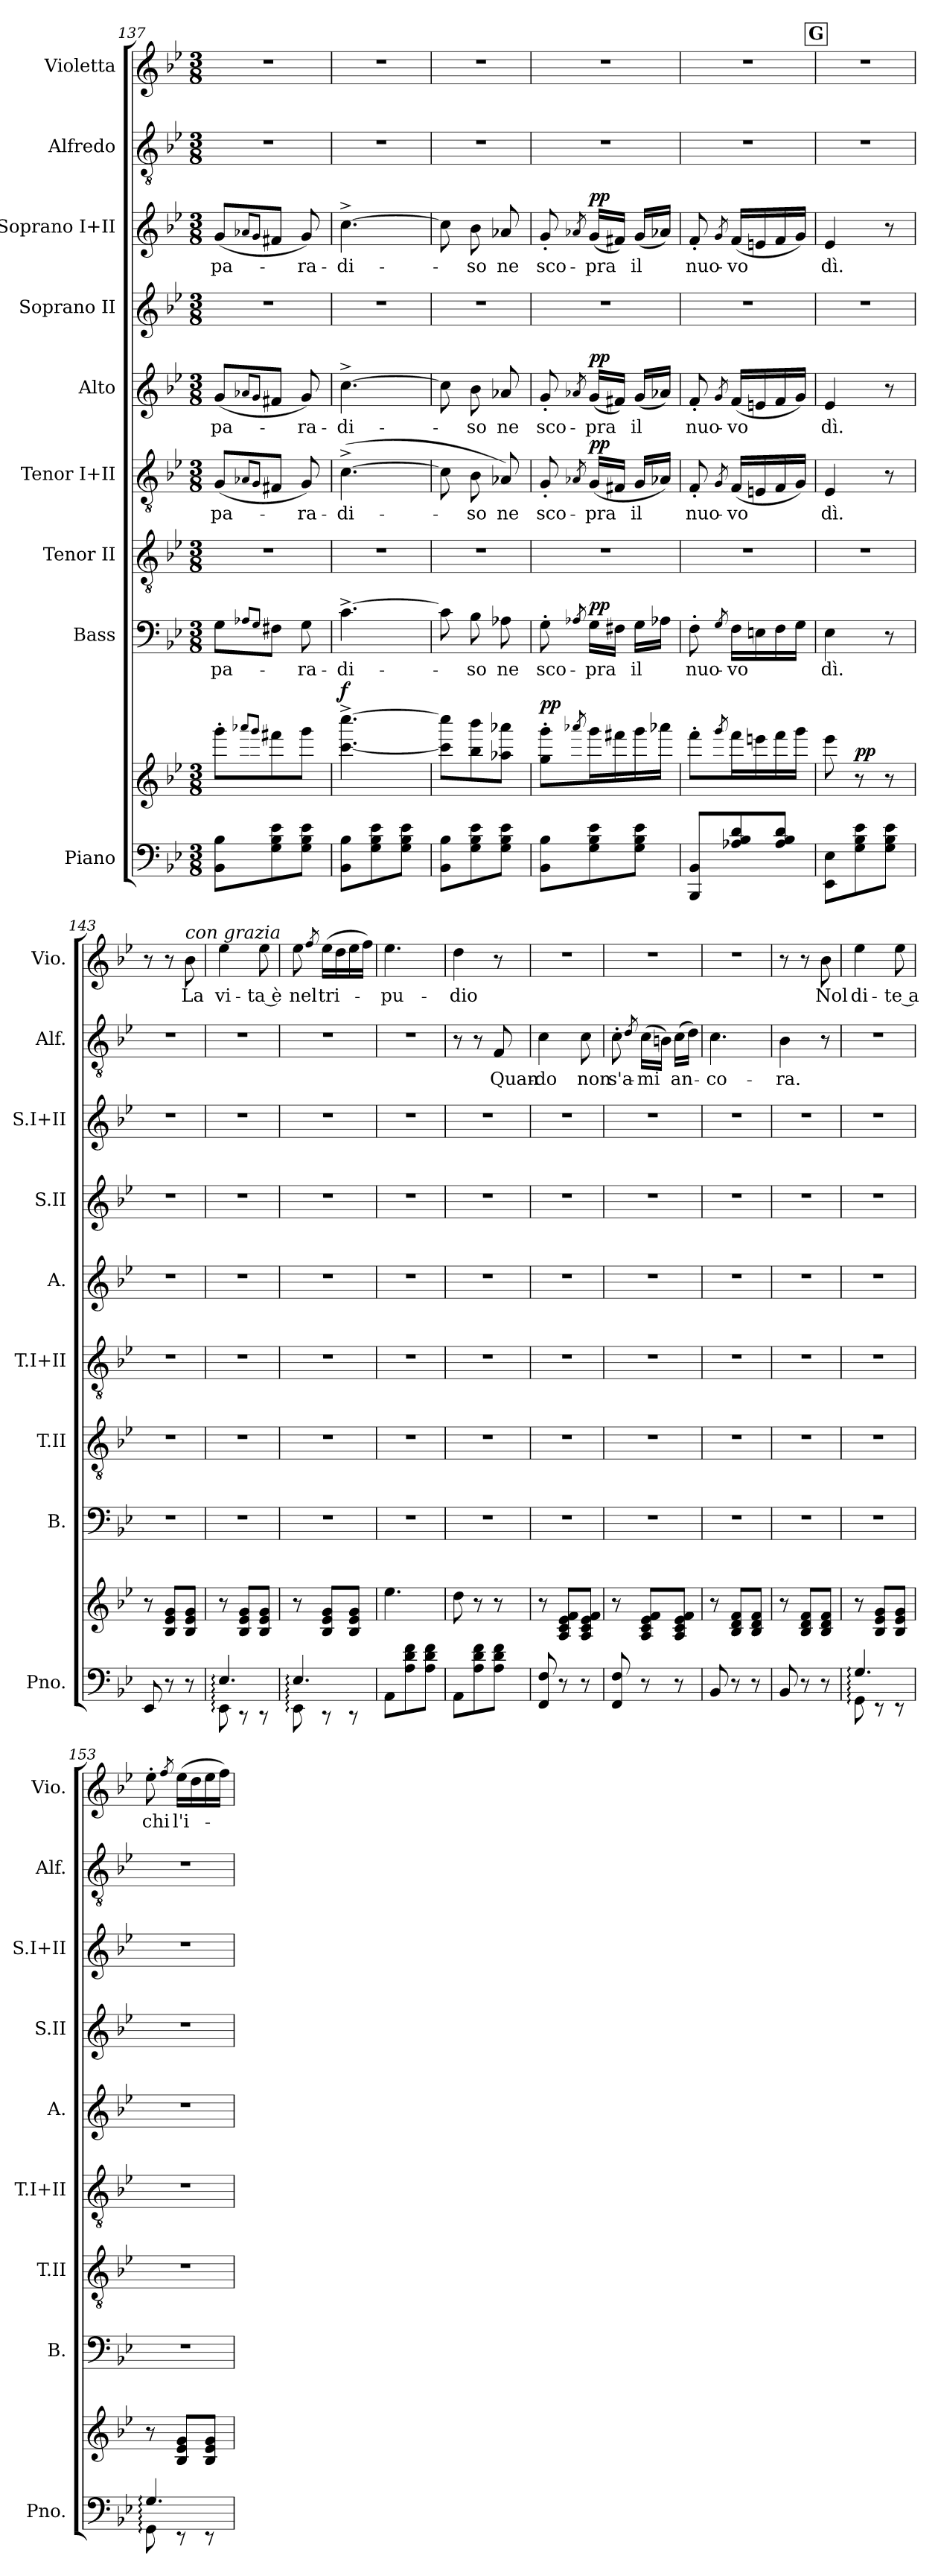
**kern	**kern	**dynam	**kern	**text	**dynam	**kern	**kern	**text	**dynam	**kern	**text	**dynam	**kern	**kern	**text	**dynam	**kern	**text	**kern	**text
*part9	*part9	*part9	*part8	*part8	*part8	*part7	*part6	*part6	*part6	*part5	*part5	*part5	*part4	*part3	*part3	*part3	*part2	*part2	*part1	*part1
*staff10	*staff9	*staff9/10	*staff8	*staff8	*staff8	*staff7	*staff6	*staff6	*staff6	*staff5	*staff5	*staff5	*staff4	*staff3	*staff3	*staff3	*staff2	*staff2	*staff1	*staff1
*I"Piano	*	*	*I"Bass	*	*	*I"Tenor II	*I"Tenor I+II	*	*	*I"Alto	*	*	*I"Soprano II	*I"Soprano I+II	*	*	*I"Alfredo	*	*I"Violetta	*
*I'Pno.	*	*	*I'B.	*	*	*I'T.II	*I'T.I+II	*	*	*I'A.	*	*	*I'S.II	*I'S.I+II	*	*	*I'Alf.	*	*I'Vio.	*
*clefF4	*clefG2	*	*clefF4	*	*	*clefGv2	*clefGv2	*	*	*clefG2	*	*	*clefG2	*clefG2	*	*	*clefGv2	*	*clefG2	*
*k[b-e-]	*k[b-e-]	*	*k[b-e-]	*	*	*k[b-e-]	*k[b-e-]	*	*	*k[b-e-]	*	*	*k[b-e-]	*k[b-e-]	*	*	*k[b-e-]	*	*k[b-e-]	*
*M3/8	*M3/8	*	*M3/8	*	*	*M3/8	*M3/8	*	*	*M3/8	*	*	*M3/8	*M3/8	*	*	*M3/8	*	*M3/8	*
=137	=137	=137	=137	=137	=137	=137	=137	=137	=137	=137	=137	=137	=137	=137	=137	=137	=137	=137	=137	=137
!	!	!	!	!LO:LY:b	!	!	!	!LO:LY:b	!	!	!LO:LY:b	!	!	!	!LO:LY:b	!	!	!	!	!
8BB-\ 8B-\L	8ggg'\L	.	8G\L	pa-	.	4.r	(<8G/L	pa-	.	(<8g/L	pa-	.	4.r	(<8g/L	pa-	.	4.r	.	4.r	.
.	8qaaa-X/L	.	8qA-X/L	.	.	.	8qA-X/L	.	.	8qa-X/L	.	.	.	8qa-X/L	.	.	.	.	.	.
.	8qggg/J	.	8qG/J	.	.	.	8qG/J	.	.	8qg/J	.	.	.	8qg/J	.	.	.	.	.	.
8G\ 8B-\ 8e-\	8fff#X\	.	8F#X\J	.	.	.	8F#X/J	.	.	8f#X/J	.	.	.	8f#X/J	.	.	.	.	.	.
!	!	!	!	!LO:LY:b	!	!	!	!LO:LY:b	!	!	!LO:LY:b	!	!	!	!LO:LY:b	!	!	!	!	!
8G\ 8B-\ 8e-\J	8ggg\J	.	8G\	-ra-	.	.	8G/)	-ra-	.	8g/)	-ra-	.	.	8g/)	-ra-	.	.	.	.	.
=138	=138	=138	=138	=138	=138	=138	=138	=138	=138	=138	=138	=138	=138	=138	=138	=138	=138	=138	=138	=138
!	!	!LO:DY:a	!	!LO:LY:b	!	!	!	!LO:LY:b	!	!	!LO:LY:b	!	!	!	!LO:LY:b	!	!	!	!	!
8BB-\ 8B-\L	[4.ccc\^ [4.cccc\^	f	[4.c^\	-di-	.	4.r	(>[4.c^\	-di-	.	[4.cc^\	-di-	.	4.r	[4.cc^\	-di-	.	4.r	.	4.r	.
8G\ 8B-\ 8e-\	.	.	.	.	.	.	.	.	.	.	.	.	.	.	.	.	.	.	.	.
8G\ 8B-\ 8e-\J	.	.	.	.	.	.	.	.	.	.	.	.	.	.	.	.	.	.	.	.
=139	=139	=139	=139	=139	=139	=139	=139	=139	=139	=139	=139	=139	=139	=139	=139	=139	=139	=139	=139	=139
8BB-\ 8B-\L	8ccc\] 8cccc\]L	.	8c\]	.	.	4.r	8c\]	.	.	8cc\]	.	.	4.r	8cc\]	.	.	4.r	.	4.r	.
!	!	!	!	!LO:LY:b	!	!	!	!LO:LY:b	!	!	!LO:LY:b	!	!	!	!LO:LY:b	!	!	!	!	!
8G\ 8B-\ 8e-\	8bb-\ 8bbb-\	.	8B-\	-so	.	.	8B-\	-so	.	8b-\	-so	.	.	8b-\	-so	.	.	.	.	.
!	!	!	!	!LO:LY:b	!	!	!	!LO:LY:b	!	!	!LO:LY:b	!	!	!	!LO:LY:b	!	!	!	!	!
8G\ 8B-\ 8e-\J	8aa-X\ 8aaa-X\J	.	8A-X\	ne	.	.	8A-X/)	ne	.	8a-X/	ne	.	.	8a-X/	ne	.	.	.	.	.
!!LO:LB:g=z
=140	=140	=140	=140	=140	=140	=140	=140	=140	=140	=140	=140	=140	=140	=140	=140	=140	=140	=140	=140	=140
!	!	!LO:DY:a	!	!LO:LY:b	!	!	!	!LO:LY:b	!	!	!LO:LY:b	!	!	!	!LO:LY:b	!	!	!	!	!
8BB-\ 8B-\L	8gg\' 8ggg\'L	pp	8G'\	sco-	.	4.r	8G'/	sco-	.	8g'/	sco-	.	4.r	8g'/	sco-	.	4.r	.	4.r	.
.	8qaaa-X/	.	8qA-X/	.	.	.	8qA-X/	.	.	8qa-X/	.	.	.	8qa-X/	.	.	.	.	.	.
!	!	!	!	!LO:LY:b	!LO:DY:a	!	!	!LO:LY:b	!LO:DY:a	!	!LO:LY:b	!LO:DY:a	!	!	!LO:LY:b	!LO:DY:a	!	!	!	!
8G\ 8B-\ 8e-\	16ggg\L	.	16G\LL	-pra	pp	.	(<16G/LL	-pra	pp	(<16g/LL	-pra	pp	.	(<16g/LL	-pra	pp	.	.	.	.
.	16fff#X\	.	16F#X\JJ	.	.	.	16F#X/JJ	.	.	16f#X/JJ)	.	.	.	16f#X/JJ)	.	.	.	.	.	.
!	!	!	!	!LO:LY:b	!	!	!	!LO:LY:b	!	!	!LO:LY:b	!	!	!	!LO:LY:b	!	!	!	!	!
8G\ 8B-\ 8e-\J	16ggg\	.	16G\LL	il	.	.	16G/LL	-il	.	(<16g/LL	il	.	.	(<16g/LL	il	.	.	.	.	.
.	16aaa-\JJ	.	16A-\JJ	.	.	.	16A-/JJ)	.	.	16a-/JJ)	.	.	.	16a-/JJ)	.	.	.	.	.	.
=141	=141	=141	=141	=141	=141	=141	=141	=141	=141	=141	=141	=141	=141	=141	=141	=141	=141	=141	=141	=141
!	!	!	!	!LO:LY:b	!	!	!	!LO:LY:b	!	!	!LO:LY:b	!	!	!	!LO:LY:b	!	!	!	!	!
8BBB-/ 8BB-/L	8fff'\L	.	8F'\	nuo-	.	4.r	8F'/	nuo-	.	8f'/	nuo-	.	4.r	8f'/	nuo-	.	4.r	.	4.r	.
.	8qggg/	.	8qG/	.	.	.	8qG/	.	.	8qg/	.	.	.	8qg/	.	.	.	.	.	.
!	!	!	!	!LO:LY:b	!	!	!	!LO:LY:b	!	!	!LO:LY:b	!	!	!	!LO:LY:b	!	!	!	!	!
8A-X/ 8B-/ 8d/	16fff\L	.	16F\LL	-vo	.	.	(<16F/LL	-vo	.	(<16f/LL	-vo	.	.	(<16f/LL	-vo	.	.	.	.	.
.	16eeen\	.	16En\	.	.	.	16En/	.	.	16en/	.	.	.	16en/	.	.	.	.	.	.
8A-/ 8B-/ 8d/J	16fff\	.	16F\	.	.	.	16F/	.	.	16f/	.	.	.	16f/	.	.	.	.	.	.
.	16ggg\JJ	.	16G\JJ	.	.	.	16G/JJ)	.	.	16g/JJ)	.	.	.	16g/JJ)	.	.	.	.	.	.
!!LO:REH:place=s1:a:B:fs=14:t=G
=142	=142	=142	=142	=142	=142	=142	=142	=142	=142	=142	=142	=142	=142	=142	=142	=142	=142	=142	=142	=142
!	!	!	!	!LO:LY:b	!	!	!	!LO:LY:b	!	!	!LO:LY:b	!	!	!	!LO:LY:b	!	!	!	!	!
8EE-\ 8E-\L	8eee-\	.	4E-\	dì.	.	4.r	4E-/	dì.	.	4e-/	dì.	.	4.r	4e-/	dì.	.	4.r	.	4.r	.
!	!	!LO:DY:a	!	!	!	!	!	!	!	!	!	!	!	!	!	!	!	!	!	!
8G\ 8B-\ 8e-\	8r	pp	.	.	.	.	.	.	.	.	.	.	.	.	.	.	.	.	.	.
8G\ 8B-\ 8e-\J	8r	.	8r	.	.	.	8r	.	.	8r	.	.	.	8r	.	.	.	.	.	.
!!LO:PB:g=z
=143	=143	=143	=143	=143	=143	=143	=143	=143	=143	=143	=143	=143	=143	=143	=143	=143	=143	=143	=143	=143
8EE-/	8r	.	4.r	.	.	4.r	4.r	.	.	4.r	.	.	4.r	4.r	.	.	4.r	.	8r	.
8r	8B-/ 8e-/ 8g/L	.	.	.	.	.	.	.	.	.	.	.	.	.	.	.	.	.	8r	.
!	!	!	!	!	!	!	!	!	!	!	!	!	!	!	!	!	!	!	!LO:TX:a:i:t=con grazia	!
!	!	!	!	!	!	!	!	!	!	!	!	!	!	!	!	!	!	!	!	!LO:LY:b
8r	8B-/ 8e-/ 8g/J	.	.	.	.	.	.	.	.	.	.	.	.	.	.	.	.	.	8b-\	La
=144	=144	=144	=144	=144	=144	=144	=144	=144	=144	=144	=144	=144	=144	=144	=144	=144	=144	=144	=144	=144
*^	*	*	*	*	*	*	*	*	*	*	*	*	*	*	*	*	*	*	*	*
!	!	!	!	!	!	!	!	!	!	!	!	!	!	!	!	!	!	!	!	!	!LO:LY:b
4.E-:/	8EE-:\	8r	.	4.r	.	.	4.r	4.r	.	.	4.r	.	.	4.r	4.r	.	.	4.r	.	4ee-\	vi-
.	8r	8B-/ 8e-/ 8g/L	.	.	.	.	.	.	.	.	.	.	.	.	.	.	.	.	.	.	.
!	!	!	!	!	!	!	!	!	!	!	!	!	!	!	!	!	!	!	!	!	!LO:LY:b
.	8r	8B-/ 8e-/ 8g/J	.	.	.	.	.	.	.	.	.	.	.	.	.	.	.	.	.	8ee-\	ta è
=145	=145	=145	=145	=145	=145	=145	=145	=145	=145	=145	=145	=145	=145	=145	=145	=145	=145	=145	=145	=145	=145
!	!	!	!	!	!	!	!	!	!	!	!	!	!	!	!	!	!	!	!	!	!LO:LY:b
4.E-:/	8EE-:\	8r	.	4.r	.	.	4.r	4.r	.	.	4.r	.	.	4.r	4.r	.	.	4.r	.	8ee-\	nel
.	.	.	.	.	.	.	.	.	.	.	.	.	.	.	.	.	.	.	.	8qff/	.
!	!	!	!	!	!	!	!	!	!	!	!	!	!	!	!	!	!	!	!	!	!LO:LY:b
.	8r	8B-/ 8e-/ 8g/L	.	.	.	.	.	.	.	.	.	.	.	.	.	.	.	.	.	(>16ee-\LL	tri-
.	.	.	.	.	.	.	.	.	.	.	.	.	.	.	.	.	.	.	.	16dd\	.
.	8r	8B-/ 8e-/ 8g/J	.	.	.	.	.	.	.	.	.	.	.	.	.	.	.	.	.	16ee-\	.
.	.	.	.	.	.	.	.	.	.	.	.	.	.	.	.	.	.	.	.	16ff\JJ)	.
*v	*v	*	*	*	*	*	*	*	*	*	*	*	*	*	*	*	*	*	*	*	*
=146	=146	=146	=146	=146	=146	=146	=146	=146	=146	=146	=146	=146	=146	=146	=146	=146	=146	=146	=146	=146
!	!	!	!	!	!	!	!	!	!	!	!	!	!	!	!	!	!	!	!	!LO:LY:b
8AA\L	4.ee-\	.	4.r	.	.	4.r	4.r	.	.	4.r	.	.	4.r	4.r	.	.	4.r	.	4.ee-\	-pu-
8A\ 8d\ 8f\	.	.	.	.	.	.	.	.	.	.	.	.	.	.	.	.	.	.	.	.
8A\ 8d\ 8f\J	.	.	.	.	.	.	.	.	.	.	.	.	.	.	.	.	.	.	.	.
=147	=147	=147	=147	=147	=147	=147	=147	=147	=147	=147	=147	=147	=147	=147	=147	=147	=147	=147	=147	=147
!	!	!	!	!	!	!	!	!	!	!	!	!	!	!	!	!	!	!	!	!LO:LY:b
8AA\L	8dd\	.	4.r	.	.	4.r	4.r	.	.	4.r	.	.	4.r	4.r	.	.	8r	.	4dd\	-dio
8A\ 8d\ 8f\	8r	.	.	.	.	.	.	.	.	.	.	.	.	.	.	.	8r	.	.	.
!	!	!	!	!	!	!	!	!	!	!	!	!	!	!	!	!	!	!LO:LY:b	!	!
8A\ 8d\ 8f\J	8r	.	.	.	.	.	.	.	.	.	.	.	.	.	.	.	8F/	Quan-	8r	.
=148	=148	=148	=148	=148	=148	=148	=148	=148	=148	=148	=148	=148	=148	=148	=148	=148	=148	=148	=148	=148
!	!	!	!	!	!	!	!	!	!	!	!	!	!	!	!	!	!	!LO:LY:b	!	!
8FF/ 8F/	8r	.	4.r	.	.	4.r	4.r	.	.	4.r	.	.	4.r	4.r	.	.	4c\	-do	4.r	.
8r	8A/ 8c/ 8e-/ 8f/L	.	.	.	.	.	.	.	.	.	.	.	.	.	.	.	.	.	.	.
!	!	!	!	!	!	!	!	!	!	!	!	!	!	!	!	!	!	!LO:LY:b	!	!
8r	8A/ 8c/ 8e-/ 8f/J	.	.	.	.	.	.	.	.	.	.	.	.	.	.	.	8c\	non	.	.
=149	=149	=149	=149	=149	=149	=149	=149	=149	=149	=149	=149	=149	=149	=149	=149	=149	=149	=149	=149	=149
!	!	!	!	!	!	!	!	!	!	!	!	!	!	!	!	!	!	!LO:LY:b	!	!
8FF/ 8F/	8r	.	4.r	.	.	4.r	4.r	.	.	4.r	.	.	4.r	4.r	.	.	8c'\	s'a-	4.r	.
.	.	.	.	.	.	.	.	.	.	.	.	.	.	.	.	.	8qd/	.	.	.
!	!	!	!	!	!	!	!	!	!	!	!	!	!	!	!	!	!	!LO:LY:b	!	!
8r	8A/ 8c/ 8e-/ 8f/L	.	.	.	.	.	.	.	.	.	.	.	.	.	.	.	(>16c\LL	-mi	.	.
.	.	.	.	.	.	.	.	.	.	.	.	.	.	.	.	.	16Bn\JJ)	.	.	.
!	!	!	!	!	!	!	!	!	!	!	!	!	!	!	!	!	!	!LO:LY:b	!	!
8r	8A/ 8c/ 8e-/ 8f/J	.	.	.	.	.	.	.	.	.	.	.	.	.	.	.	(>16c\LL	an-	.	.
.	.	.	.	.	.	.	.	.	.	.	.	.	.	.	.	.	16d\JJ)	.	.	.
=150	=150	=150	=150	=150	=150	=150	=150	=150	=150	=150	=150	=150	=150	=150	=150	=150	=150	=150	=150	=150
!	!	!	!	!	!	!	!	!	!	!	!	!	!	!	!	!	!	!LO:LY:b	!	!
8BB-/	8r	.	4.r	.	.	4.r	4.r	.	.	4.r	.	.	4.r	4.r	.	.	4.c\	-co-	4.r	.
8r	8B-/ 8d/ 8f/L	.	.	.	.	.	.	.	.	.	.	.	.	.	.	.	.	.	.	.
8r	8B-/ 8d/ 8f/J	.	.	.	.	.	.	.	.	.	.	.	.	.	.	.	.	.	.	.
=151	=151	=151	=151	=151	=151	=151	=151	=151	=151	=151	=151	=151	=151	=151	=151	=151	=151	=151	=151	=151
!	!	!	!	!	!	!	!	!	!	!	!	!	!	!	!	!	!	!LO:LY:b	!	!
8BB-/	8r	.	4.r	.	.	4.r	4.r	.	.	4.r	.	.	4.r	4.r	.	.	4B-\	-ra.	8r	.
8r	8B-/ 8d/ 8f/L	.	.	.	.	.	.	.	.	.	.	.	.	.	.	.	.	.	8r	.
!	!	!	!	!	!	!	!	!	!	!	!	!	!	!	!	!	!	!	!	!LO:LY:b
8r	8B-/ 8d/ 8f/J	.	.	.	.	.	.	.	.	.	.	.	.	.	.	.	8r	.	8b-\	Nol
=152	=152	=152	=152	=152	=152	=152	=152	=152	=152	=152	=152	=152	=152	=152	=152	=152	=152	=152	=152	=152
*^	*	*	*	*	*	*	*	*	*	*	*	*	*	*	*	*	*	*	*	*
!	!	!	!	!	!	!	!	!	!	!	!	!	!	!	!	!	!	!	!	!	!LO:LY:b
4.G:/	8GG:\	8r	.	4.r	.	.	4.r	4.r	.	.	4.r	.	.	4.r	4.r	.	.	4.r	.	4ee-\	di-
.	8r	8B-/ 8e-/ 8g/L	.	.	.	.	.	.	.	.	.	.	.	.	.	.	.	.	.	.	.
!	!	!	!	!	!	!	!	!	!	!	!	!	!	!	!	!	!	!	!	!	!LO:LY:b
.	8r	8B-/ 8e-/ 8g/J	.	.	.	.	.	.	.	.	.	.	.	.	.	.	.	.	.	8ee-\	te a
!!LO:LB:g=z
=153	=153	=153	=153	=153	=153	=153	=153	=153	=153	=153	=153	=153	=153	=153	=153	=153	=153	=153	=153	=153	=153
!	!	!	!	!	!	!	!	!	!	!	!	!	!	!	!	!	!	!	!	!	!LO:LY:b
4.G:/	8GG:\	8r	.	4.r	.	.	4.r	4.r	.	.	4.r	.	.	4.r	4.r	.	.	4.r	.	8ee-'\	chi
.	.	.	.	.	.	.	.	.	.	.	.	.	.	.	.	.	.	.	.	8qff/	.
!	!	!	!	!	!	!	!	!	!	!	!	!	!	!	!	!	!	!	!	!	!LO:LY:b
.	8r	8B-/ 8e-/ 8g/L	.	.	.	.	.	.	.	.	.	.	.	.	.	.	.	.	.	(>16ee-\LL	l'i-
.	.	.	.	.	.	.	.	.	.	.	.	.	.	.	.	.	.	.	.	16dd\	.
.	8r	8B-/ 8e-/ 8g/J	.	.	.	.	.	.	.	.	.	.	.	.	.	.	.	.	.	16ee-\	.
.	.	.	.	.	.	.	.	.	.	.	.	.	.	.	.	.	.	.	.	16ff\JJ)	.
*v	*v	*	*	*	*	*	*	*	*	*	*	*	*	*	*	*	*	*	*	*	*
=	=	=	=	=	=	=	=	=	=	=	=	=	=	=	=	=	=	=	=	=
*-	*-	*-	*-	*-	*-	*-	*-	*-	*-	*-	*-	*-	*-	*-	*-	*-	*-	*-	*-	*-
